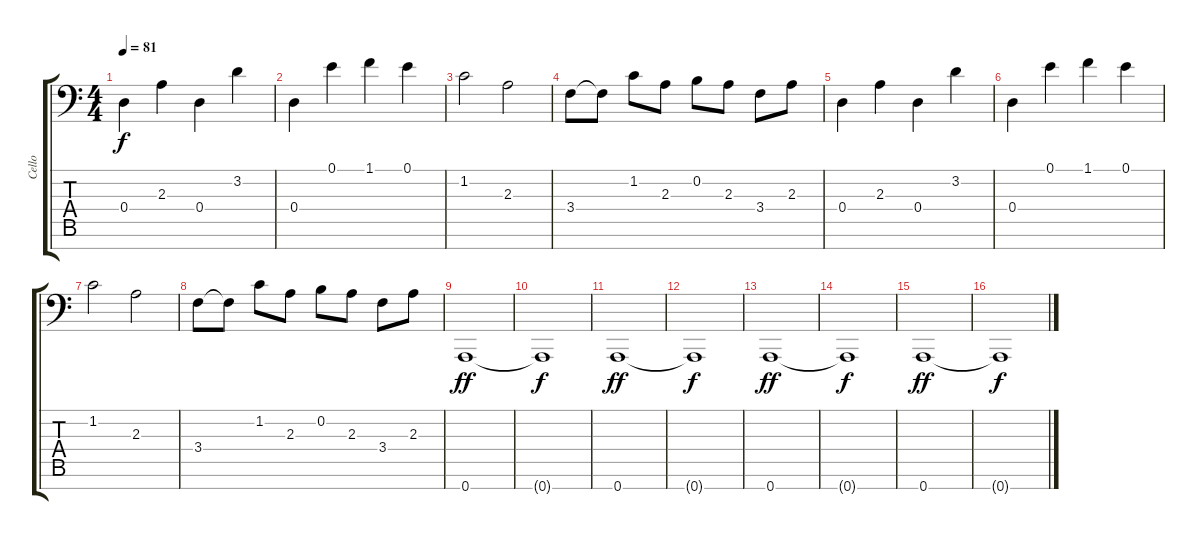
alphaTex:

\track ("Cello" "Cello") {instrument cello}
\staff {score tabs}
\tuning (E4 B3 G3 D3 A2 E2 A1) {hide}
\ts (4 4)
\tempo 81
\clef f4
\ks c
0.4.4{dy f instrument cello} 2.3.4 0.4.4 3.2.4 |
0.4.4 0.1.4 1.1.4 0.1.4 |
1.2.2 2.3.2 |
3.4.8 3.4{t}.8 1.2.8 2.3.8 0.2.8 2.3.8 3.4.8 2.3.8 |
0.4.4 2.3.4 0.4.4 3.2.4 |
0.4.4 0.1.4 1.1.4 0.1.4 |
1.2.2 2.3.2 |
3.4.8 3.4{t}.8 1.2.8 2.3.8 0.2.8 2.3.8 3.4.8 2.3.8 |
0.7.1{dy ff} |
0.7{t}.1{dy f} |
0.7.1{dy ff} |
0.7{t}.1{dy f} |
0.7.1{dy ff} |
0.7{t}.1{dy f} |
0.7.1{dy ff} |
0.7{t}.1{dy f}
